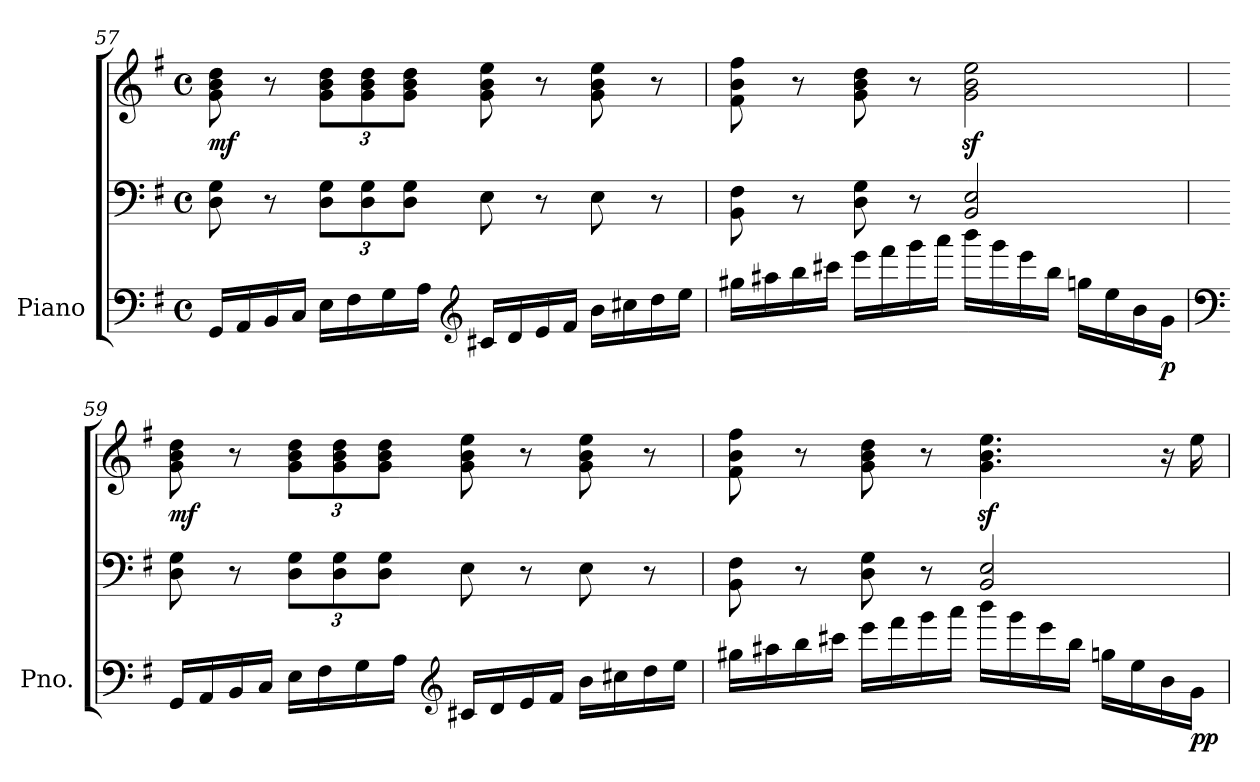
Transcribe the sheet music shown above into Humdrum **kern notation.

**kern	**kern	**kern	**dynam
*part1	*part1	*part1	*part1
*staff3	*staff2	*staff1	*staff1/2/3
*I"Piano	*	*	*
*I'Pno.	*	*	*
*clefF4	*clefF4	*clefG2	*
*k[f#]	*k[f#]	*k[f#]	*
*M4/4	*M4/4	*M4/4	*
*met(c)	*met(c)	*met(c)	*
=57	=57	=57	=57
!	!	!	!LO:DY:b
16GG/LL	8D\ 8G\	8g\ 8b\ 8dd\	mf
16AA/	.	.	.
16BB/	8r	8r	.
16C/JJ	.	.	.
*	*Xbrackettup	*Xbrackettup	*
16E\LL	12D\ 12G\L	12g\ 12b\ 12dd\L	.
16F#\	.	.	.
.	12D\ 12G\	12g\ 12b\ 12dd\	.
16G\	.	.	.
.	12D\ 12G\J	12g\ 12b\ 12dd\J	.
16A\JJ	.	.	.
*clefG2	*	*	*
16c#X/LL	8E\	8g\ 8b\ 8ee\	.
16d/	.	.	.
16e/	8r	8r	.
16f#/JJ	.	.	.
16b\LL	8E\	8g\ 8b\ 8ee\	.
16cc#X\	.	.	.
16dd\	8r	8r	.
16ee\JJ	.	.	.
!!LO:PB:g=z
=58	=58	=58	=58
16gg#X\LL	8BB\ 8F#\	8f#\ 8b\ 8ff#\	.
16aa#X\	.	.	.
16bb\	8r	8r	.
16ccc#X\JJ	.	.	.
16eee\LL	8D\ 8G\	8g\ 8b\ 8dd\	.
16fff#\	.	.	.
16ggg\	8r	8r	.
16aaa\JJ	.	.	.
16bbb\LL	2BB/ 2E/	2g\z< 2b\z< 2ee\z<	.
16ggg\	.	.	.
16eee\	.	.	.
16bb\JJ	.	.	.
16ggn\LL	.	.	.
16ee\	.	.	.
16b\	.	.	.
!	!	!	!LO:DY:b=3
16g\JJ	.	.	p
=59	=59	=59	=59
*clefF4	*	*	*
!	!	!	!LO:DY:b
16GG/LL	8D\ 8G\	8g\ 8b\ 8dd\	mf
16AA/	.	.	.
16BB/	8r	8r	.
16C/JJ	.	.	.
16E\LL	12D\ 12G\L	12g\ 12b\ 12dd\L	.
16F#\	.	.	.
.	12D\ 12G\	12g\ 12b\ 12dd\	.
16G\	.	.	.
.	12D\ 12G\J	12g\ 12b\ 12dd\J	.
16A\JJ	.	.	.
*clefG2	*	*	*
16c#X/LL	8E\	8g\ 8b\ 8ee\	.
16d/	.	.	.
16e/	8r	8r	.
16f#/JJ	.	.	.
16b\LL	8E\	8g\ 8b\ 8ee\	.
16cc#X\	.	.	.
16dd\	8r	8r	.
16ee\JJ	.	.	.
!!LO:LB:g=z
=60	=60	=60	=60
16gg#X\LL	8BB\ 8F#\	8f#\ 8b\ 8ff#\	.
16aa#X\	.	.	.
16bb\	8r	8r	.
16ccc#X\JJ	.	.	.
16eee\LL	8D\ 8G\	8g\ 8b\ 8dd\	.
16fff#\	.	.	.
16ggg\	8r	8r	.
16aaa\JJ	.	.	.
16bbb\LL	2BB/ 2E/	4.g\z< 4.b\z< 4.ee\z<	.
16ggg\	.	.	.
16eee\	.	.	.
16bb\JJ	.	.	.
16ggn\LL	.	.	.
16ee\	.	.	.
16b\	.	16r	.
!	!	!	!LO:DY:b=3
16g\JJ	.	16ee\	pp
=	=	=	=
*-	*-	*-	*-
